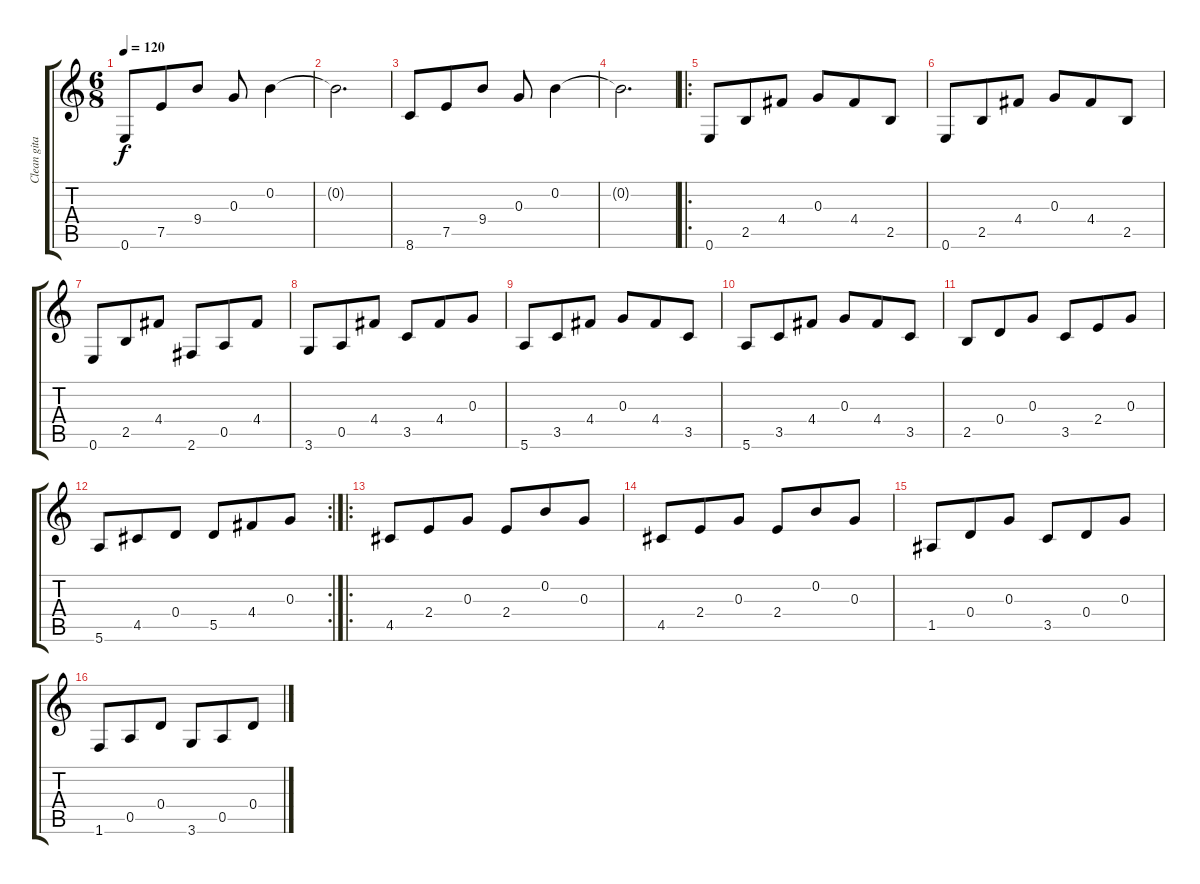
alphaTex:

\track ("Clean gitar" "Clean gita") {instrument acousticguitarsteel}
\staff {score tabs}
\tuning (E4 B3 G3 D3 A2 E2) {hide}
\ts (6 8)
\tempo 120
\clef g2
\ks c
0.6.8{dy f} 7.5.8 9.4.8 0.3.8 0.2.4 |
0.2{t}.2{d} |
8.6.8 7.5.8 9.4.8 0.3.8 0.2.4 |
0.2{t}.2{d} |
\ro
0.6.8 2.5.8 4.4.8 0.3.8 4.4.8 2.5.8 |
0.6.8 2.5.8 4.4.8 0.3.8 4.4.8 2.5.8 |
0.6.8 2.5.8 4.4.8 2.6.8 0.5.8 4.4.8 |
3.6.8 0.5.8 4.4.8 3.5.8 4.4.8 0.3.8 |
5.6.8 3.5.8 4.4.8 0.3.8 4.4.8 3.5.8 |
5.6.8 3.5.8 4.4.8 0.3.8 4.4.8 3.5.8 |
2.5.8 0.4.8 0.3.8 3.5.8 2.4.8 0.3.8 |
\rc 2
5.6.8 4.5.8 0.4.8 5.5.8 4.4.8 0.3.8 |
\ro
4.5.8 2.4.8 0.3.8 2.4.8 0.2.8 0.3.8 |
4.5.8 2.4.8 0.3.8 2.4.8 0.2.8 0.3.8 |
1.5.8 0.4.8 0.3.8 3.5.8 0.4.8 0.3.8 |
1.6.8 0.5.8 0.4.8 3.6.8 0.5.8 0.4.8
